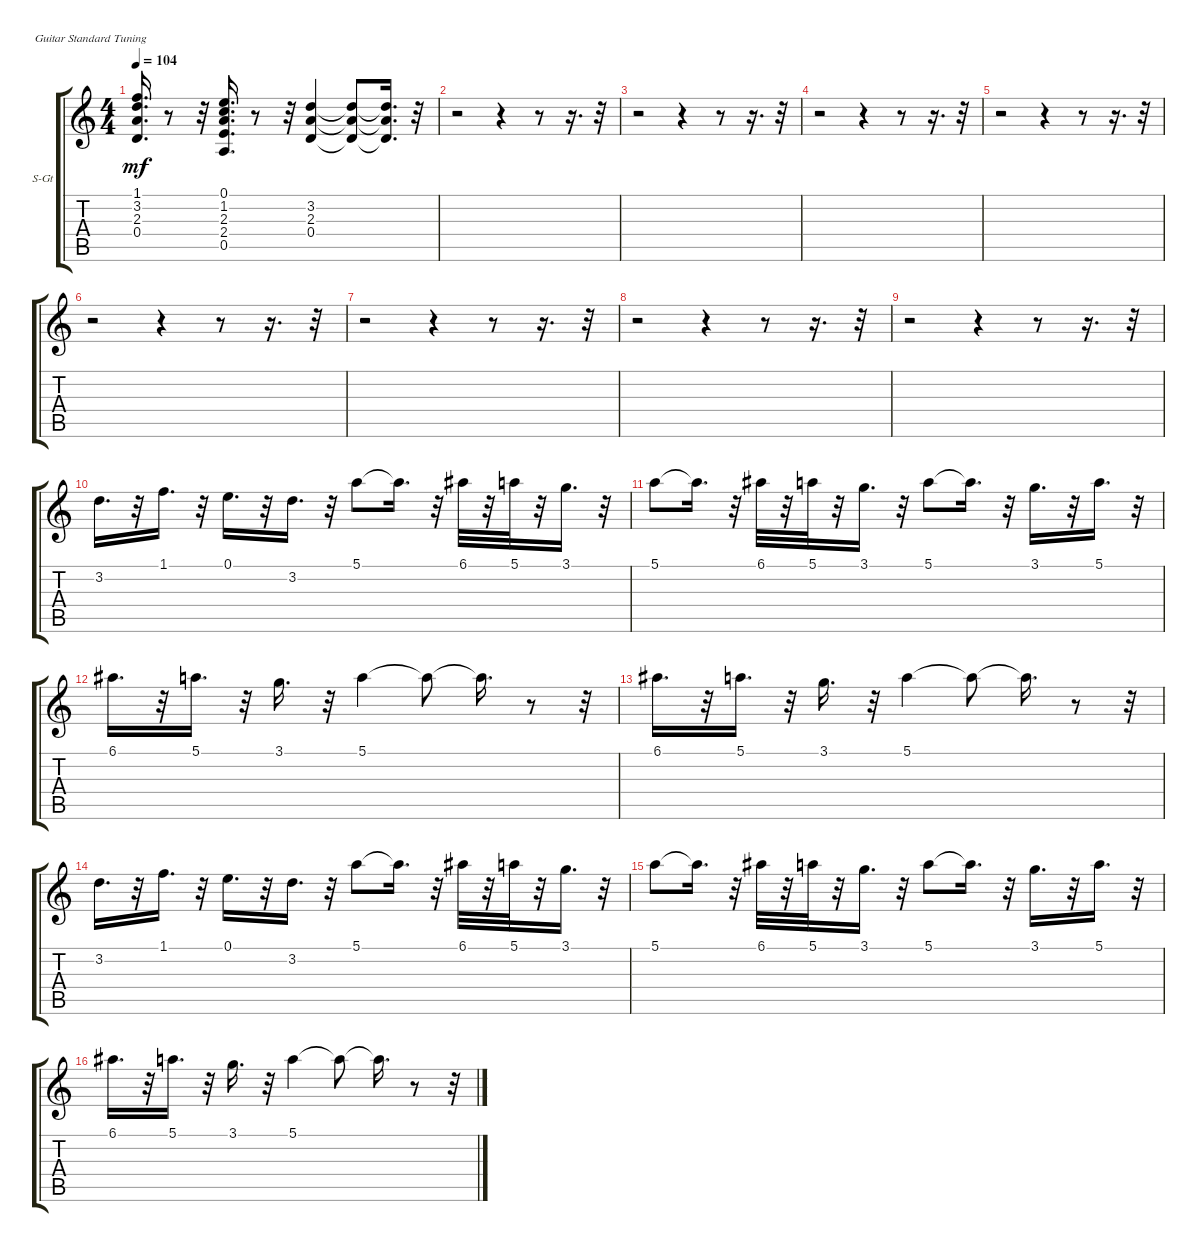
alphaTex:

\bracketExtendMode groupsimilarinstruments
\firstSystemTrackNameOrientation horizontal
\otherSystemsTrackNameOrientation horizontal
\track ("" "S-Gt") {instrument acousticguitarsteel}
\staff {score tabs}
\tuning (E4 B3 G3 D3 A2 E2)
\ts (4 4)
\tempo 104
\clef g2
\ks c
(2.3 3.2 1.1 0.4).16{d dy mf} r.8 r.32 (0.1 1.2 2.3 2.4 0.5).16{d} r.8 r.32 (2.3 3.2 0.4).4 (2.3{t} 3.2{t} 0.4{t}).8 (2.3{t} 3.2{t} 0.4{t}).16{d} r.32 |
r.2 r.4 r.8 r.16{d} r.32 |
r.2 r.4 r.8 r.16{d} r.32 |
r.2 r.4 r.8 r.16{d} r.32 |
r.2 r.4 r.8 r.16{d} r.32 |
r.2 r.4 r.8 r.16{d} r.32 |
r.2 r.4 r.8 r.16{d} r.32 |
r.2 r.4 r.8 r.16{d} r.32 |
r.2 r.4 r.8 r.16{d} r.32 |
3.2.16{d} r.32 1.1.16{d} r.32 0.1.16{d} r.32 3.2.16{d} r.32 5.1.8 5.1{t}.16{d} r.32 6.1.32 r.32 5.1.32 r.32 3.1.16{d} r.32 |
5.1.8 5.1{t}.16{d} r.32 6.1.32 r.32 5.1.32 r.32 3.1.16{d} r.32 5.1.8 5.1{t}.16{d} r.32 3.1.16{d} r.32 5.1.16{d} r.32 |
6.1.16{d} r.32 5.1.16{d} r.32 3.1.16{d} r.32 5.1.4 5.1{t}.8 5.1{t}.16{d} r.8 r.32 |
6.1.16{d} r.32 5.1.16{d} r.32 3.1.16{d} r.32 5.1.4 5.1{t}.8 5.1{t}.16{d} r.8 r.32 |
3.2.16{d} r.32 1.1.16{d} r.32 0.1.16{d} r.32 3.2.16{d} r.32 5.1.8 5.1{t}.16{d} r.32 6.1.32 r.32 5.1.32 r.32 3.1.16{d} r.32 |
5.1.8 5.1{t}.16{d} r.32 6.1.32 r.32 5.1.32 r.32 3.1.16{d} r.32 5.1.8 5.1{t}.16{d} r.32 3.1.16{d} r.32 5.1.16{d} r.32 |
6.1.16{d} r.32 5.1.16{d} r.32 3.1.16{d} r.32 5.1.4 5.1{t}.8 5.1{t}.16{d} r.8 r.32
